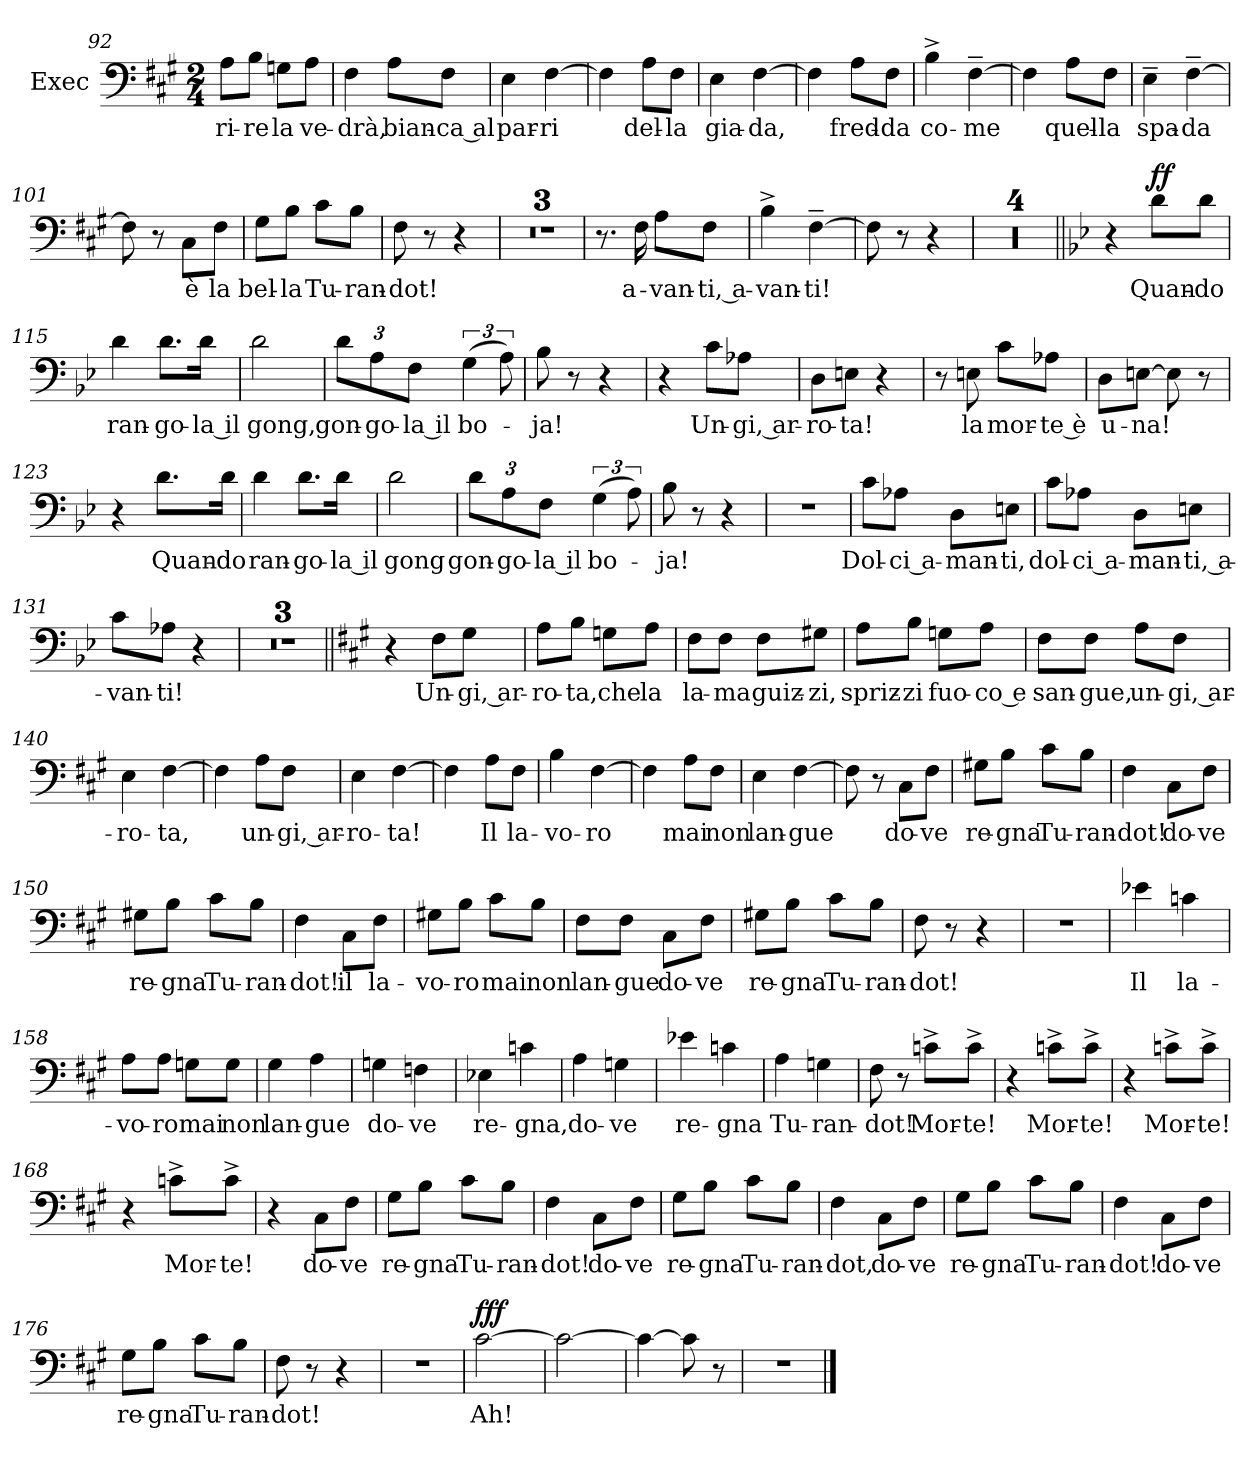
**kern	**text	**dynam
*part1	*part1	*part1
*staff1	*staff1	*staff1
*I"Exec	*	*
*I'Exec	*	*
*clefF4	*	*
*k[f#c#g#]	*	*
*M2/4	*	*
=92	=92	=92
!	!LO:LY:b	!
8A\L	-ri-	.
!	!LO:LY:b	!
8B\J	-re	.
!	!LO:LY:b	!
8Gn\L	la	.
!	!LO:LY:b	!
8A\J	ve-	.
!!LO:PB:g=z
=93	=93	=93
!	!LO:LY:b	!
4F#\	-drà,	.
!	!LO:LY:b	!
8A\L	bian-	.
!	!LO:LY:b	!
8F#\J	-ca al	.
=94	=94	=94
!	!LO:LY:b	!
4E\	par-	.
!	!LO:LY:b	!
[4F#\	-ri	.
=95	=95	=95
4F#\]	.	.
!	!LO:LY:b	!
8A\L	del-	.
!	!LO:LY:b	!
8F#\J	-la	.
=96	=96	=96
!	!LO:LY:b	!
4E\	gia-	.
!	!LO:LY:b	!
[4F#\	-da,	.
=97	=97	=97
4F#\]	.	.
!	!LO:LY:b	!
8A\L	fred-	.
!	!LO:LY:b	!
8F#\J	-da	.
!!LO:PB:g=z
=98	=98	=98
!	!LO:LY:b	!
4B^\	co-	.
!	!LO:LY:b	!
[4F#~\	-me	.
=99	=99	=99
4F#\]	.	.
!	!LO:LY:b	!
8A\L	quel-	.
!	!LO:LY:b	!
8F#\J	-la	.
=100	=100	=100
!	!LO:LY:b	!
4E~\	spa-	.
!	!LO:LY:b	!
[4F#~\	-da	.
=101	=101	=101
8F#\]	.	.
8r	.	.
!	!LO:LY:b	!
8C#\L	è	.
!	!LO:LY:b	!
8F#\J	la	.
=102	=102	=102
!	!LO:LY:b	!
8G#\L	bel-	.
!	!LO:LY:b	!
8B\J	-la	.
!	!LO:LY:b	!
8c#\L	Tu-	.
!	!LO:LY:b	!
8B\J	-ran-	.
!!LO:PB:g=z
=103	=103	=103
!	!LO:LY:b	!
8F#\	-dot!	.
8r	.	.
4r	.	.
=104	=104	=104
2r	.	.
=105	=105	=105
2r	.	.
=106	=106	=106
2r	.	.
=107	=107	=107
8.r	.	.
!	!LO:LY:b	!
16F#\	a-	.
!	!LO:LY:b	!
8A\L	-van-	.
!	!LO:LY:b	!
8F#\J	-ti, a-	.
!!LO:PB:g=z
=108	=108	=108
!	!LO:LY:b	!
4B^\	-van-	.
!	!LO:LY:b	!
[4F#~\	-ti!	.
=109	=109	=109
8F#\]	.	.
8r	.	.
4r	.	.
=110	=110	=110
2r	.	.
=111	=111	=111
2r	.	.
=112	=112	=112
2r	.	.
!!LO:PB:g=z
=113	=113	=113
2r	.	.
=114||	=114||	=114||
*k[b-e-]	*	*
4r	.	.
!	!LO:LY:b	!LO:DY:a
8d\L	Quan-	ff
!	!LO:LY:b	!
8d\J	-do	.
=115	=115	=115
!	!LO:LY:b	!
4d\	ran-	.
!	!LO:LY:b	!
8.d\L	-go-	.
!	!LO:LY:b	!
16d\Jk	-la il	.
=116	=116	=116
!	!LO:LY:b	!
2d\	gong,	.
!!LO:PB:g=z
=117	=117	=117
!	!LO:LY:b	!
12d\L	gon-	.
!	!LO:LY:b	!
12A\	-go-	.
!	!LO:LY:b	!
12F\J	-la il	.
!	!LO:LY:b	!
(>6G\	bo-	.
12A\)	.	.
=118	=118	=118
!	!LO:LY:b	!
8B-\	-ja!	.
8r	.	.
4r	.	.
=119	=119	=119
4r	.	.
!	!LO:LY:b	!
8c\L	Un-	.
!	!LO:LY:b	!
8A-X\J	-gi, ar-	.
!!LO:PB:g=z
=120	=120	=120
!	!LO:LY:b	!
8D\L	-ro-	.
!	!LO:LY:b	!
8En\J	-ta!	.
4r	.	.
=121	=121	=121
8r	.	.
!	!LO:LY:b	!
8En\	-la	.
!	!LO:LY:b	!
8c\L	mor-	.
!	!LO:LY:b	!
8A-X\J	-te è	.
=122	=122	=122
!	!LO:LY:b	!
8D\L	u-	.
!	!LO:LY:b	!
[8En\J	-na!	.
8E\]	.	.
8r	.	.
=123	=123	=123
4r	.	.
!	!LO:LY:b	!
8.d\L	Quan-	.
!	!LO:LY:b	!
16d\Jk	-do	.
!!LO:PB:g=z
=124	=124	=124
!	!LO:LY:b	!
4d\	ran-	.
!	!LO:LY:b	!
8.d\L	-go-	.
!	!LO:LY:b	!
16d\Jk	-la il	.
=125	=125	=125
!	!LO:LY:b	!
2d\	gong	.
=126	=126	=126
!	!LO:LY:b	!
12d\L	gon-	.
!	!LO:LY:b	!
12A\	-go-	.
!	!LO:LY:b	!
12F\J	-la il	.
!	!LO:LY:b	!
(>6G\	bo-	.
12A\)	.	.
=127	=127	=127
!	!LO:LY:b	!
8B-\	-ja!	.
8r	.	.
4r	.	.
!!LO:PB:g=z
=128	=128	=128
2r	.	.
=129	=129	=129
!	!LO:LY:b	!
8c\L	Dol-	.
!	!LO:LY:b	!
8A-X\J	-ci a-	.
!	!LO:LY:b	!
8D\L	-man-	.
!	!LO:LY:b	!
8En\J	-ti,	.
=130	=130	=130
!	!LO:LY:b	!
8c\L	dol-	.
!	!LO:LY:b	!
8A-X\J	-ci a-	.
!	!LO:LY:b	!
8D\L	-man-	.
!	!LO:LY:b	!
8En\J	-ti, a-	.
!!LO:PB:g=z
=131	=131	=131
!	!LO:LY:b	!
8c\L	-van-	.
!	!LO:LY:b	!
8A-X\J	-ti!	.
4r	.	.
=132	=132	=132
2r	.	.
=133	=133	=133
2r	.	.
=134	=134	=134
2r	.	.
!!LO:PB:g=z
=135||	=135||	=135||
*k[f#c#g#]	*	*
4r	.	.
!	!LO:LY:b	!
8F#\L	Un-	.
!	!LO:LY:b	!
8G#\J	-gi, ar-	.
=136	=136	=136
!	!LO:LY:b	!
8A\L	-ro-	.
!	!LO:LY:b	!
8B\J	-ta,	.
!	!LO:LY:b	!
8Gn\L	che	.
!	!LO:LY:b	!
8A\J	la	.
=137	=137	=137
!	!LO:LY:b	!
8F#\L	la-	.
!	!LO:LY:b	!
8F#\J	-ma	.
!	!LO:LY:b	!
8F#\L	guiz-	.
!	!LO:LY:b	!
8G#X\J	-zi,	.
=138	=138	=138
!	!LO:LY:b	!
8A\L	spriz-	.
!	!LO:LY:b	!
8B\J	-zi	.
!	!LO:LY:b	!
8Gn\L	fuo-	.
!	!LO:LY:b	!
8A\J	-co e	.
!!LO:PB:g=z
=139	=139	=139
!	!LO:LY:b	!
8F#\L	san-	.
!	!LO:LY:b	!
8F#\J	-gue,	.
!	!LO:LY:b	!
8A\L	un-	.
!	!LO:LY:b	!
8F#\J	-gi, ar-	.
=140	=140	=140
!	!LO:LY:b	!
4E\	-ro-	.
!	!LO:LY:b	!
[4F#\	-ta,	.
=141	=141	=141
4F#\]	.	.
!	!LO:LY:b	!
8A\L	un-	.
!	!LO:LY:b	!
8F#\J	-gi, ar-	.
=142	=142	=142
!	!LO:LY:b	!
4E\	-ro-	.
!	!LO:LY:b	!
[4F#\	-ta!	.
=143	=143	=143
4F#\]	.	.
!	!LO:LY:b	!
8A\L	Il	.
!	!LO:LY:b	!
8F#\J	la-	.
!!LO:PB:g=z
=144	=144	=144
!	!LO:LY:b	!
4B\	-vo-	.
!	!LO:LY:b	!
[4F#\	-ro	.
=145	=145	=145
4F#\]	.	.
!	!LO:LY:b	!
8A\L	mai	.
!	!LO:LY:b	!
8F#\J	non	.
=146	=146	=146
!	!LO:LY:b	!
4E\	lan-	.
!	!LO:LY:b	!
[4F#\	-gue	.
=147	=147	=147
8F#\]	.	.
8r	.	.
!	!LO:LY:b	!
8C#\L	do-	.
!	!LO:LY:b	!
8F#\J	-ve	.
=148	=148	=148
!	!LO:LY:b	!
8G#X\L	re-	.
!	!LO:LY:b	!
8B\J	-gna	.
!	!LO:LY:b	!
8c#\L	Tu-	.
!	!LO:LY:b	!
8B\J	-ran-	.
!!LO:PB:g=z
=149	=149	=149
!	!LO:LY:b	!
4F#\	-dot!	.
!	!LO:LY:b	!
8C#\L	do-	.
!	!LO:LY:b	!
8F#\J	-ve	.
=150	=150	=150
!	!LO:LY:b	!
8G#X\L	re-	.
!	!LO:LY:b	!
8B\J	-gna	.
!	!LO:LY:b	!
8c#\L	Tu-	.
!	!LO:LY:b	!
8B\J	-ran-	.
=151	=151	=151
!	!LO:LY:b	!
4F#\	-dot!	.
!	!LO:LY:b	!
8C#\L	il	.
!	!LO:LY:b	!
8F#\J	la-	.
=152	=152	=152
!	!LO:LY:b	!
8G#X\L	-vo-	.
!	!LO:LY:b	!
8B\J	-ro	.
!	!LO:LY:b	!
8c#\L	mai	.
!	!LO:LY:b	!
8B\J	non	.
=153	=153	=153
!	!LO:LY:b	!
8F#\L	lan-	.
!	!LO:LY:b	!
8F#\J	-gue	.
!	!LO:LY:b	!
8C#\L	do-	.
!	!LO:LY:b	!
8F#\J	-ve	.
!!LO:PB:g=z
=154	=154	=154
!	!LO:LY:b	!
8G#X\L	re-	.
!	!LO:LY:b	!
8B\J	-gna	.
!	!LO:LY:b	!
8c#\L	Tu-	.
!	!LO:LY:b	!
8B\J	-ran-	.
=155	=155	=155
!	!LO:LY:b	!
8F#\	-dot!	.
8r	.	.
4r	.	.
=156	=156	=156
2r	.	.
=157	=157	=157
!	!LO:LY:b	!
4e-X\	Il	.
!	!LO:LY:b	!
4cn\	la-	.
!!LO:PB:g=z
=158	=158	=158
!	!LO:LY:b	!
8A\L	-vo-	.
!	!LO:LY:b	!
8A\J	-ro	.
!	!LO:LY:b	!
8Gn\L	mai	.
!	!LO:LY:b	!
8G\J	non	.
=159	=159	=159
!	!LO:LY:b	!
4G#\	lan-	.
!	!LO:LY:b	!
4A\	-gue	.
=160	=160	=160
!	!LO:LY:b	!
4Gn\	do-	.
!	!LO:LY:b	!
4Fn\	-ve	.
=161	=161	=161
!	!LO:LY:b	!
4E-X\	re-	.
!	!LO:LY:b	!
4cn\	-gna,	.
!!LO:PB:g=z
=162	=162	=162
!	!LO:LY:b	!
4A\	do-	.
!	!LO:LY:b	!
4Gn\	-ve	.
=163	=163	=163
!	!LO:LY:b	!
4e-X\	re-	.
!	!LO:LY:b	!
4cn\	-gna	.
=164	=164	=164
!	!LO:LY:b	!
4A\	Tu-	.
!	!LO:LY:b	!
4Gn\	-ran-	.
!!LO:PB:g=z
=165	=165	=165
!	!LO:LY:b	!
8F#\	-dot!	.
8r	.	.
!	!LO:LY:b	!
8cn^\L	Mor-	.
!	!LO:LY:b	!
8c^\J	-te!	.
=166	=166	=166
4r	.	.
!	!LO:LY:b	!
8cn^\L	Mor-	.
!	!LO:LY:b	!
8c^\J	-te!	.
!!LO:PB:g=z
=167	=167	=167
4r	.	.
!	!LO:LY:b	!
8cn^\L	Mor-	.
!	!LO:LY:b	!
8c^\J	-te!	.
=168	=168	=168
4r	.	.
!	!LO:LY:b	!
8cn^\L	Mor-	.
!	!LO:LY:b	!
8c^\J	-te!	.
=169	=169	=169
4r	.	.
!	!LO:LY:b	!
8C#\L	do-	.
!	!LO:LY:b	!
8F#\J	-ve	.
!!LO:PB:g=z
=170	=170	=170
!	!LO:LY:b	!
8G#\L	re-	.
!	!LO:LY:b	!
8B\J	-gna	.
!	!LO:LY:b	!
8c#\L	Tu-	.
!	!LO:LY:b	!
8B\J	-ran-	.
=171	=171	=171
!	!LO:LY:b	!
4F#\	-dot!	.
!	!LO:LY:b	!
8C#\L	do-	.
!	!LO:LY:b	!
8F#\J	-ve	.
=172	=172	=172
!	!LO:LY:b	!
8G#\L	re-	.
!	!LO:LY:b	!
8B\J	-gna	.
!	!LO:LY:b	!
8c#\L	Tu-	.
!	!LO:LY:b	!
8B\J	-ran-	.
=173	=173	=173
!	!LO:LY:b	!
4F#\	-dot,	.
!	!LO:LY:b	!
8C#\L	do-	.
!	!LO:LY:b	!
8F#\J	-ve	.
=174	=174	=174
!	!LO:LY:b	!
8G#\L	re-	.
!	!LO:LY:b	!
8B\J	-gna	.
!	!LO:LY:b	!
8c#\L	Tu-	.
!	!LO:LY:b	!
8B\J	-ran-	.
!!LO:PB:g=z
=175	=175	=175
!	!LO:LY:b	!
4F#\	-dot!	.
!	!LO:LY:b	!
8C#\L	do-	.
!	!LO:LY:b	!
8F#\J	-ve	.
=176	=176	=176
!	!LO:LY:b	!
8G#\L	re-	.
!	!LO:LY:b	!
8B\J	-gna	.
!	!LO:LY:b	!
8c#\L	Tu-	.
!	!LO:LY:b	!
8B\J	-ran-	.
=177	=177	=177
!	!LO:LY:b	!
8F#\	-dot!	.
8r	.	.
4r	.	.
=178	=178	=178
2r	.	.
=179	=179	=179
!	!LO:LY:b	!LO:DY:a
[2c#\	Ah!	fff
=180	=180	=180
2c#\_	.	.
!!LO:PB:g=z
=181	=181	=181
4c#\_	.	.
8c#\]	.	.
8r	.	.
=182	=182	=182
2r	.	.
==	==	==
*-	*-	*-
